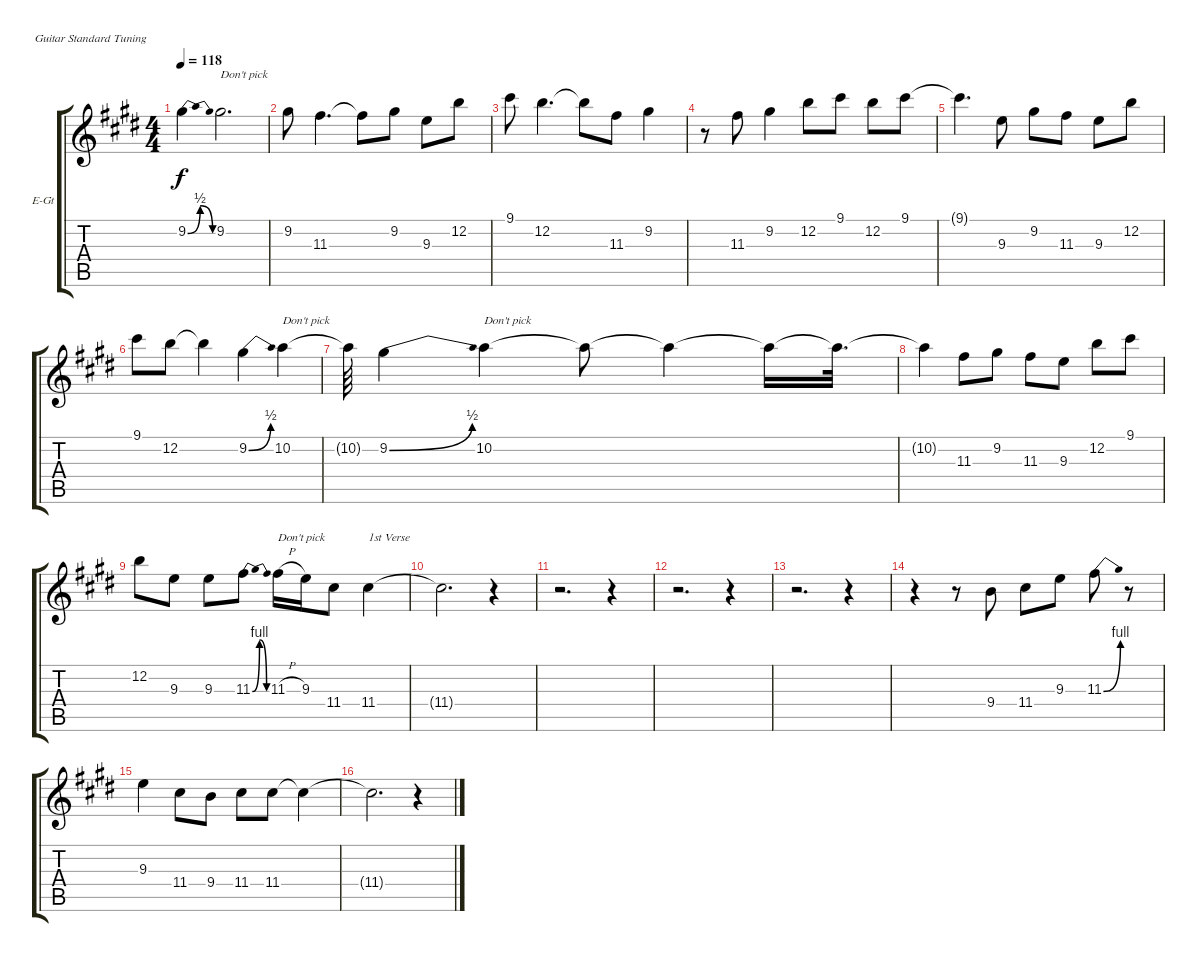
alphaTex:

\bracketExtendMode groupsimilarinstruments
\firstSystemTrackNameOrientation horizontal
\otherSystemsTrackNameOrientation horizontal
\track ("Lead" "E-Gt") {instrument distortionguitar}
\staff {score tabs}
\tuning (E4 B3 G3 D3 A2 E2)
\ts (4 4)
\tempo 118
\clef g2
\ks e
9.2{be (bendrelease 0 0 30 2 30 2 60 0)}.4{dy f} 9.2.2{d txt "Don't pick"} |
9.2.8 11.3.4{d} 11.3{t}.8 9.2.8 9.3.8 12.2.8 |
9.1.8 12.2.4{d} 12.2{t}.8 11.3.8 9.2.4 |
r.8 11.3.8 9.2.4 12.2.8 9.1.8 12.2.8 9.1.8 |
9.1{t}.4{d} 9.3.8 9.2.8 11.3.8 9.3.8 12.2.8 |
9.1.8 12.2.8 12.2{t}.4 9.2{be (bend 0 0 60 2)}.4 10.2.4{txt "Don't pick"} |
10.2{t}.64 9.2{be (bend 0 0 60 2)}.4 10.2.4{txt "Don't pick"} 10.2{t}.8 10.2{t}.4 10.2{t}.16 10.2{t}.32{d} |
10.2{t}.4 11.3.8 9.2.8 11.3.8 9.3.8 12.2.8 9.1.8 |
12.2.8 9.3.8 9.3.8 11.3{be (bendrelease 0 0 30 4 30 4 60 0)}.8 11.3{h}.16{txt "Don't pick"} 9.3.16 11.4.8 11.4.4{txt "1st Verse"} |
11.4{t}.2{d} r.4 |
r.2{d} r.4 |
r.2{d} r.4 |
r.2{d} r.4 |
r.4 r.8 9.4.8 11.4.8 9.3.8 11.3{be (bend 0 0 60 4)}.8 r.8 |
9.3.4 11.4.8 9.4.8 11.4.8 11.4.8 11.4{t}.4 |
11.4{t}.2{d} r.4
